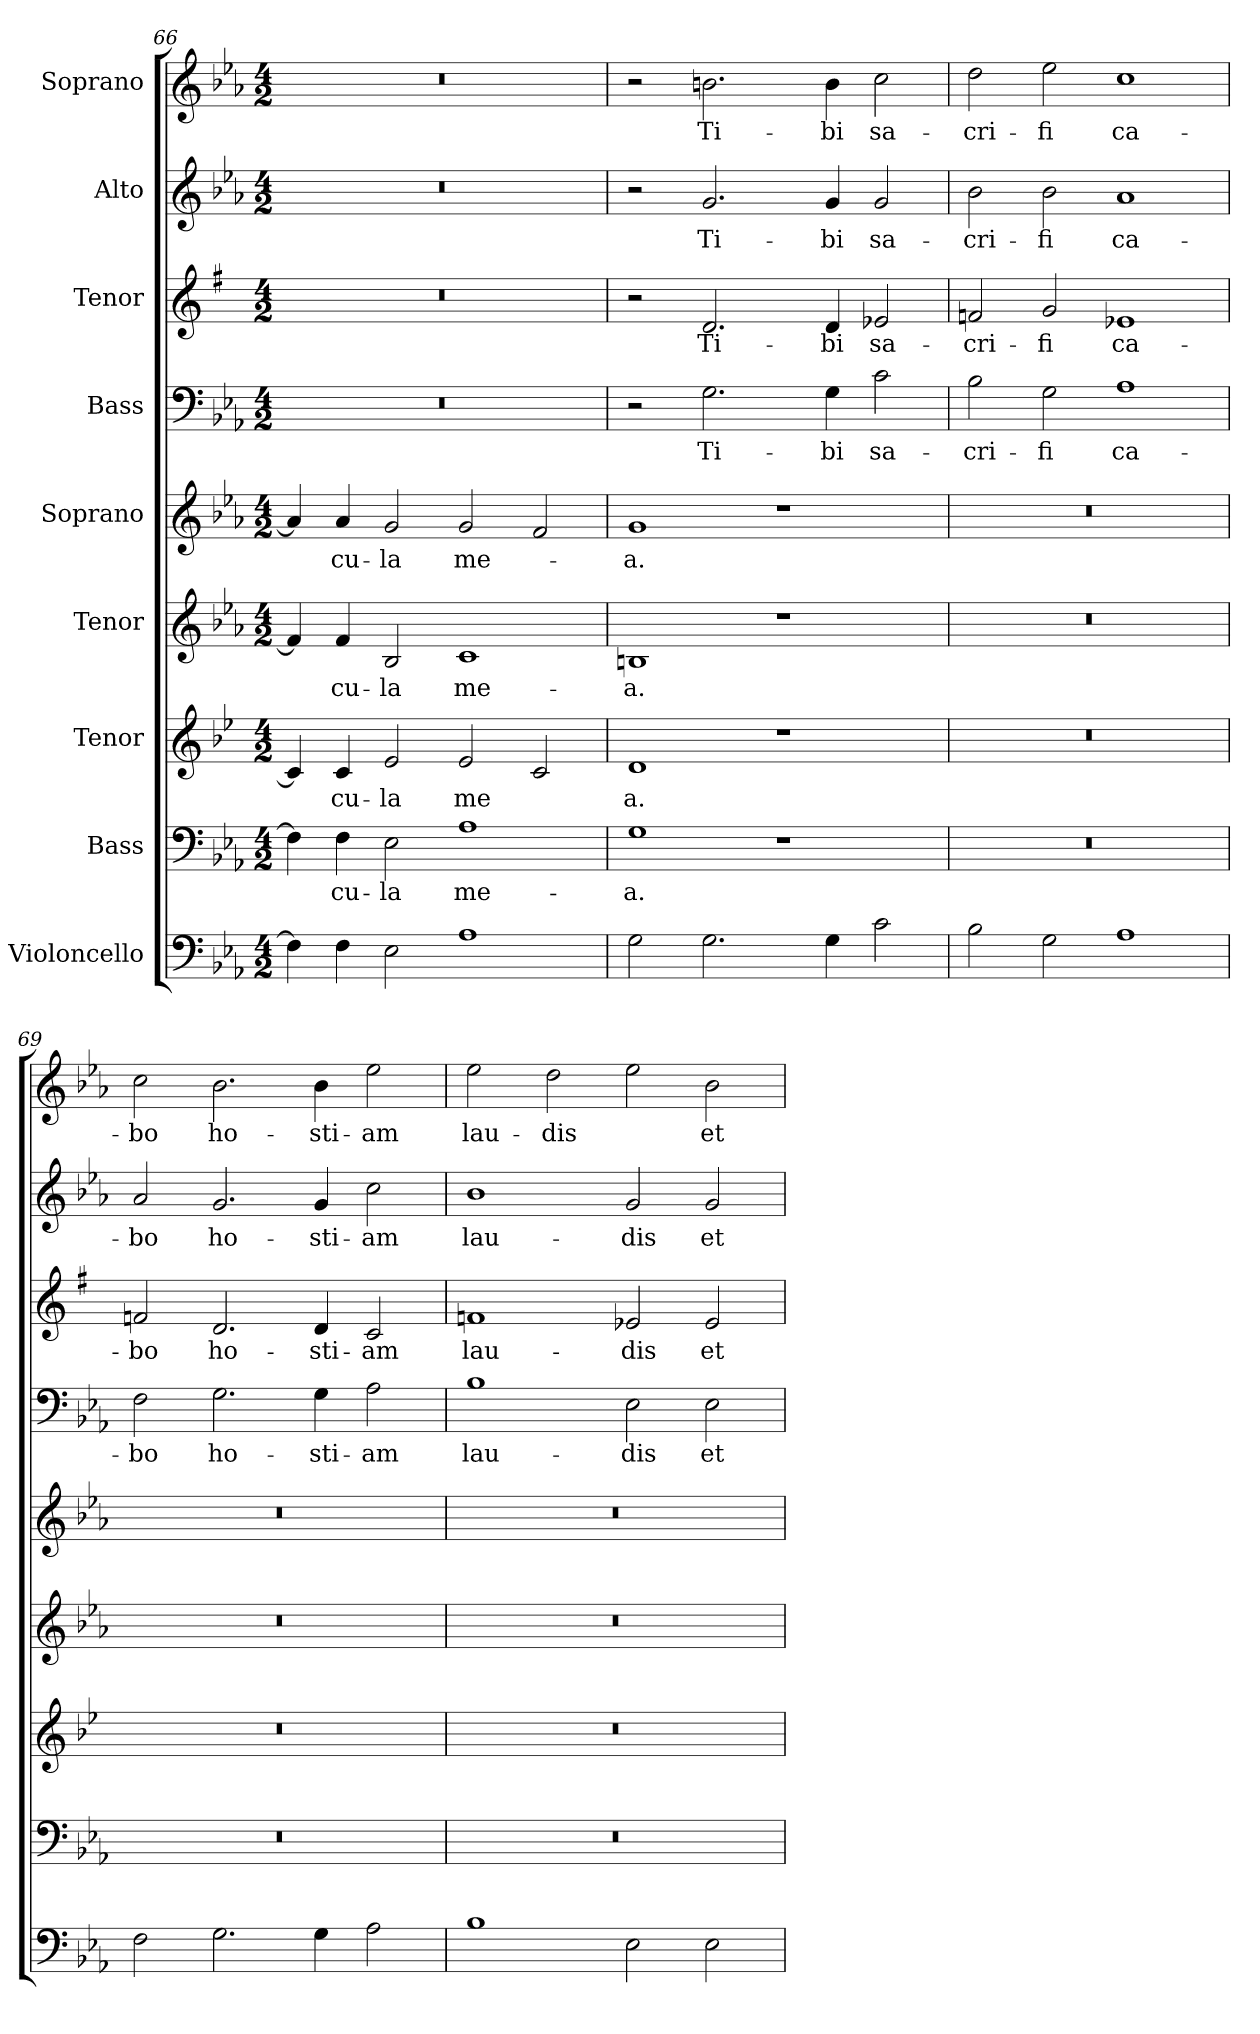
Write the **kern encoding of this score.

**kern	**kern	**text	**kern	**text	**kern	**text	**kern	**text	**kern	**text	**kern	**text	**kern	**text	**kern	**text
*part9	*part8	*part8	*part7	*part7	*part6	*part6	*part5	*part5	*part4	*part4	*part3	*part3	*part2	*part2	*part1	*part1
*staff9	*staff8	*staff8	*staff7	*staff7	*staff6	*staff6	*staff5	*staff5	*staff4	*staff4	*staff3	*staff3	*staff2	*staff2	*staff1	*staff1
*I"Violoncello	*I"Bass	*	*I"Tenor	*	*I"Tenor	*	*I"Soprano	*	*I"Bass	*	*I"Tenor	*	*I"Alto	*	*I"Soprano	*
*clefF4	*clefF4	*	*clefG2	*	*clefG2	*	*clefG2	*	*clefF4	*	*clefG2	*	*clefG2	*	*clefG2	*
*k[b-e-a-]	*k[b-e-a-]	*	*k[b-e-]	*	*k[b-e-a-]	*	*k[b-e-a-]	*	*k[b-e-a-]	*	*k[f#]	*	*k[b-e-a-]	*	*k[b-e-a-]	*
*M4/2	*M4/2	*	*M4/2	*	*M4/2	*	*M4/2	*	*M4/2	*	*M4/2	*	*M4/2	*	*M4/2	*
=66	=66	=66	=66	=66	=66	=66	=66	=66	=66	=66	=66	=66	=66	=66	=66	=66
4F\]	4F\]	.	4c/]	.	4f/]	.	4a-/]	.	0r	.	0r	.	0r	.	0r	.
4F\	4F\	-cu-	4c/	-cu-	4f/	-cu-	4a-/	-cu-	.	.	.	.	.	.	.	.
2E-\	2E-\	-la	2e-/	-la	2B-/	-la	2g/	-la	.	.	.	.	.	.	.	.
1A-	1A-	me-	2e-/	me	1c	me-	2g/	me-	.	.	.	.	.	.	.	.
.	.	.	2c/	.	.	.	2f/	.	.	.	.	.	.	.	.	.
=67	=67	=67	=67	=67	=67	=67	=67	=67	=67	=67	=67	=67	=67	=67	=67	=67
2G\	1G	-a.	1d	a.	1Bn	-a.	1g	-a.	2r	.	2r	.	2r	.	2r	.
2.G\	.	.	.	.	.	.	.	.	2.G\	Ti-	2.d/	Ti-	2.g/	Ti-	2.bn\	Ti-
.	1r	.	1r	.	1r	.	1r	.	.	.	.	.	.	.	.	.
4G\	.	.	.	.	.	.	.	.	4G\	-bi	4d/	-bi	4g/	-bi	4b\	-bi
2c\	.	.	.	.	.	.	.	.	2c\	sa-	2e-X/	sa-	2g/	sa-	2cc\	sa-
!!LO:PB:g=z
=68	=68	=68	=68	=68	=68	=68	=68	=68	=68	=68	=68	=68	=68	=68	=68	=68
2B-\	0r	.	0r	.	0r	.	0r	.	2B-\	-cri-	2fn/	-cri-	2b-\	-cri-	2dd\	-cri-
2G\	.	.	.	.	.	.	.	.	2G\	-fi	2g/	-fi	2b-\	-fi	2ee-\	-fi
1A-	.	.	.	.	.	.	.	.	1A-	ca-	1e-X	ca-	1a-	ca-	1cc	ca-
=69	=69	=69	=69	=69	=69	=69	=69	=69	=69	=69	=69	=69	=69	=69	=69	=69
2F\	0r	.	0r	.	0r	.	0r	.	2F\	-bo	2fn/	-bo	2a-/	-bo	2cc\	-bo
2.G\	.	.	.	.	.	.	.	.	2.G\	ho-	2.d/	ho-	2.g/	ho-	2.b-\	ho-
4G\	.	.	.	.	.	.	.	.	4G\	-sti-	4d/	-sti-	4g/	-sti-	4b-\	-sti-
2A-\	.	.	.	.	.	.	.	.	2A-\	-am	2c/	-am	2cc\	-am	2ee-\	-am
=70	=70	=70	=70	=70	=70	=70	=70	=70	=70	=70	=70	=70	=70	=70	=70	=70
1B-	0r	.	0r	.	0r	.	0r	.	1B-	lau-	1fn	lau-	1b-	lau-	2ee-\	lau-
.	.	.	.	.	.	.	.	.	.	.	.	.	.	.	2dd\	-dis
2E-\	.	.	.	.	.	.	.	.	2E-\	-dis	2e-X/	-dis	2g/	-dis	2ee-\	.
2E-\	.	.	.	.	.	.	.	.	2E-\	et	2e-/	et	2g/	et	2b-\	et
=	=	=	=	=	=	=	=	=	=	=	=	=	=	=	=	=
*-	*-	*-	*-	*-	*-	*-	*-	*-	*-	*-	*-	*-	*-	*-	*-	*-
